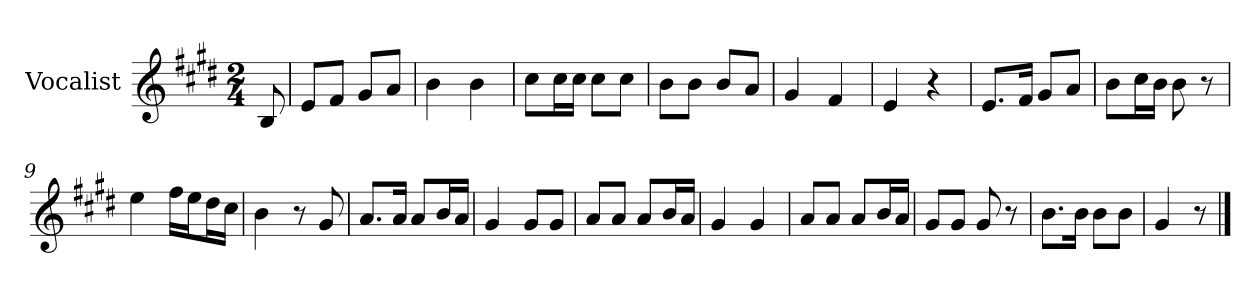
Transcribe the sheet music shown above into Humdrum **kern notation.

**kern
*part1
*staff1
*I"Vocalist
*k[f#c#g#d#]
*E:
*M2/4
=
8B
=1
8eL
8f#J
8g#L
8aJ
=2
4b
4b
=3
8cc#L
16cc#L
16cc#JJ
8cc#L
8cc#J
=4
8bL
8bJ
8bL
8aJ
=5
4g#
4f#
=6
4e
4r
=7
8.eL
16f#Jk
8g#L
8aJ
=8
8bL
16cc#L
16bJJ
8b
8r
=9
4ee
16ff#LL
16eeJ
16dd#L
16cc#JJ
=10
4b
8r
8g#
=11
8.aL
16aJk
8aL
16bL
16aJJ
=12
4g#
8g#L
8g#J
=13
8aL
8aJ
8aL
16bL
16aJJ
=14
4g#
4g#
=15
8aL
8aJ
8aL
16bL
16aJJ
=16
8g#L
8g#J
8g#
8r
=17
8.bL
16bJk
8bL
8bJ
=18
4g#
8r
==
*-
